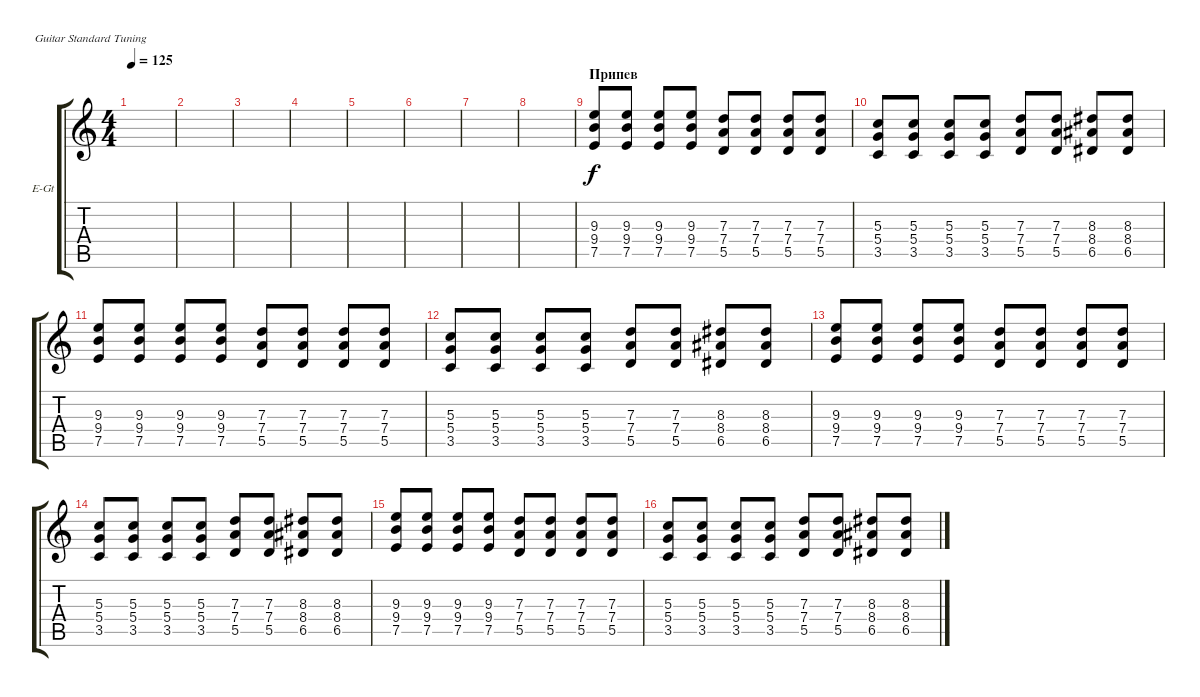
\defaultSystemsLayout 4
\bracketExtendMode groupsimilarinstruments
\firstSystemTrackNameOrientation horizontal
\otherSystemsTrackNameOrientation horizontal
\track ("Electric Guitar (Drive)" "E-Gt") {instrument overdrivenguitar}
\staff {score tabs}
\tuning (E4 B3 G3 D3 A2 E2)
\ts (4 4)
\tempo 125
\clef g2
\ks c
|
|
|
|
|
|
|
|
\section ("" "Припев")
(9.3 9.4 7.5).8 (9.3 9.4 7.5).8 (9.3 9.4 7.5).8 (9.3 9.4 7.5).8 (7.3 7.4 5.5).8 (7.3 7.4 5.5).8 (7.3 7.4 5.5).8 (7.3 7.4 5.5).8 |
(5.3 5.4 3.5).8 (5.3 5.4 3.5).8 (5.3 5.4 3.5).8 (5.3 5.4 3.5).8 (7.3 7.4 5.5).8 (7.3 7.4 5.5).8 (8.3 8.4 6.5).8 (8.3 8.4 6.5).8 |
(9.3 9.4 7.5).8 (9.3 9.4 7.5).8 (9.3 9.4 7.5).8 (9.3 9.4 7.5).8 (7.3 7.4 5.5).8 (7.3 7.4 5.5).8 (7.3 7.4 5.5).8 (7.3 7.4 5.5).8 |
(5.3 5.4 3.5).8 (5.3 5.4 3.5).8 (5.3 5.4 3.5).8 (5.3 5.4 3.5).8 (7.3 7.4 5.5).8 (7.3 7.4 5.5).8 (8.3 8.4 6.5).8 (8.3 8.4 6.5).8 |
(9.3 9.4 7.5).8 (9.3 9.4 7.5).8 (9.3 9.4 7.5).8 (9.3 9.4 7.5).8 (7.3 7.4 5.5).8 (7.3 7.4 5.5).8 (7.3 7.4 5.5).8 (7.3 7.4 5.5).8 |
(5.3 5.4 3.5).8 (5.3 5.4 3.5).8 (5.3 5.4 3.5).8 (5.3 5.4 3.5).8 (7.3 7.4 5.5).8 (7.3 7.4 5.5).8 (8.3 8.4 6.5).8 (8.3 8.4 6.5).8 |
(9.3 9.4 7.5).8 (9.3 9.4 7.5).8 (9.3 9.4 7.5).8 (9.3 9.4 7.5).8 (7.3 7.4 5.5).8 (7.3 7.4 5.5).8 (7.3 7.4 5.5).8 (7.3 7.4 5.5).8 |
(5.3 5.4 3.5).8 (5.3 5.4 3.5).8 (5.3 5.4 3.5).8 (5.3 5.4 3.5).8 (7.3 7.4 5.5).8 (7.3 7.4 5.5).8 (8.3 8.4 6.5).8 (8.3 8.4 6.5).8
